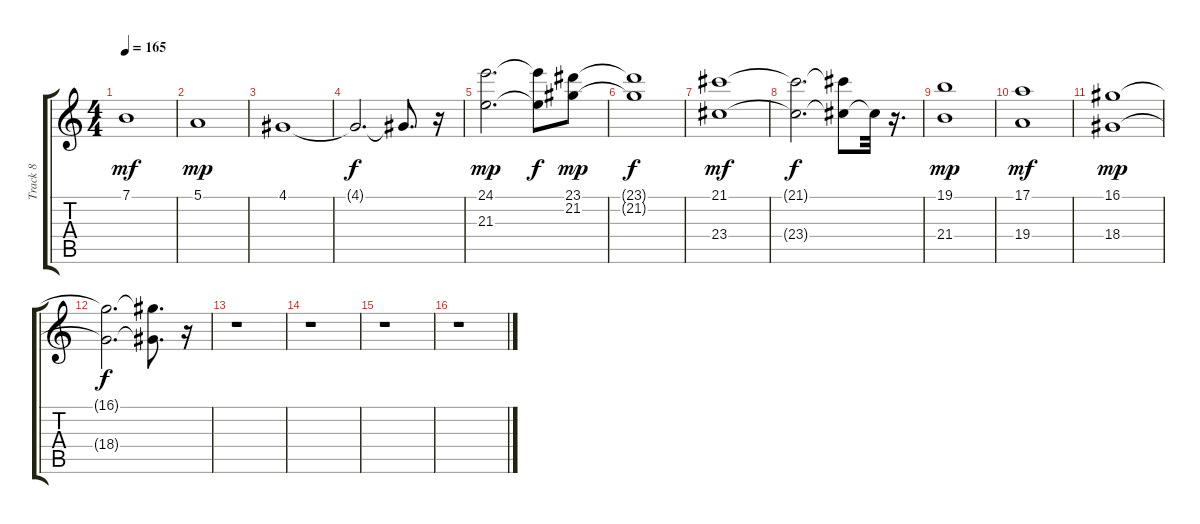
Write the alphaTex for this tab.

\track ("Track 8" "Track 8") {instrument stringensemble1}
\staff {score tabs}
\tuning (E4 B3 G3 D3 A2 E2) {hide}
\ts (4 4)
\tempo 165
\clef g2
\ks c
7.1.1{dy mf} |
5.1.1{dy mp} |
4.1.1 |
4.1{t}.2{d dy f} 4.1{t}.8{d} r.16 |
(24.1 21.3).2{d dy mp} (24.1{t} 21.3{t}).8{dy f} (23.1 21.2).8{dy mp} |
(23.1{t} 21.2{t}).1{dy f} |
(21.1 23.4).1{dy mf} |
(21.1{t} 23.4{t}).2{d dy f} (21.1{t} 23.4{t}).8 23.4{t}.32 r.16{d} |
(19.1 21.4).1{dy mp} |
(17.1 19.4).1{dy mf} |
(16.1 18.4).1{dy mp} |
(16.1{t} 18.4{t}).2{d dy f} (16.1{t} 18.4{t}).8{d} r.16 |
r.1 |
r.1 |
r.1 |
r.1
